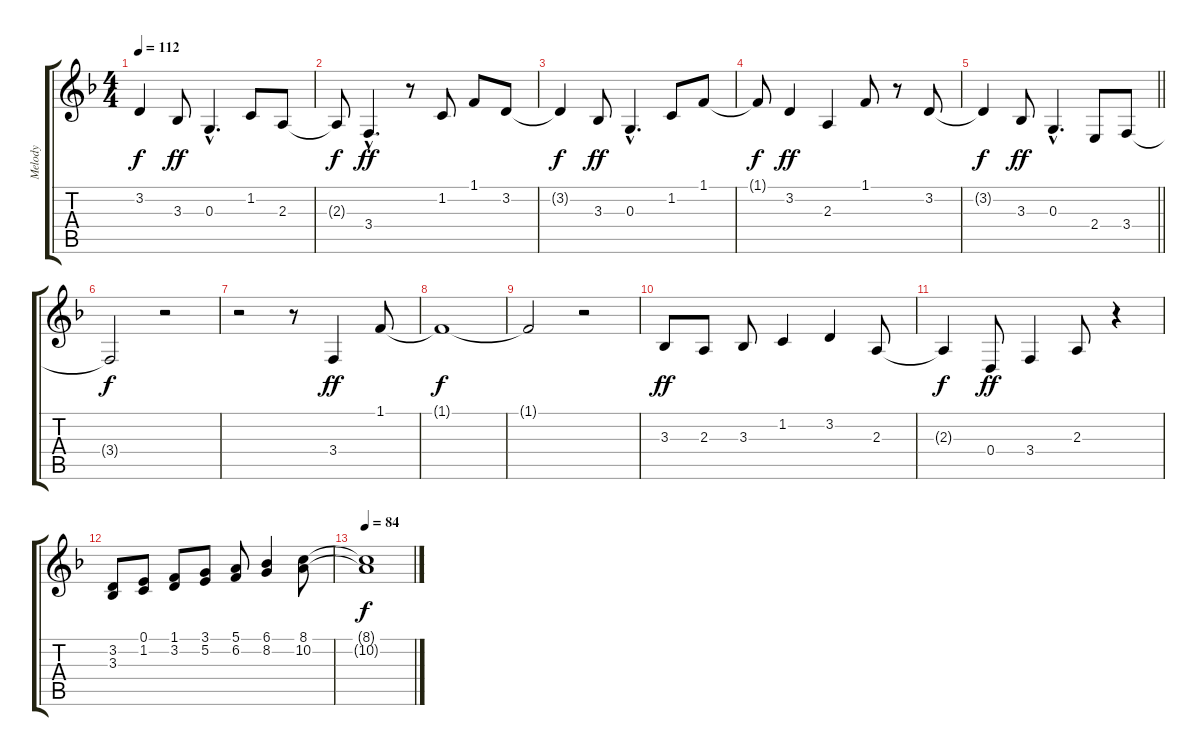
\track ("Melody" "Melody") {instrument panflute}
\staff {score tabs}
\tuning (E4 B3 G3 D3 A2 E2) {hide}
\ts (4 4)
\tempo 112
\clef g2
\ks f
3.2{t}.4{dy f} 3.3.8{dy ff} 0.3{hac}.4{d} 1.2.8 2.3.8 |
2.3{t}.8{dy f} 3.4{hac}.4{d dy ff} r.8 1.2.8 1.1.8 3.2.8 |
3.2{t}.4{dy f} 3.3.8{dy ff} 0.3{hac}.4{d} 1.2.8 1.1.8 |
1.1{t}.8{dy f} 3.2.4{dy ff} 2.3.4 1.1.8 r.8 3.2.8 |
\barLineRight lightlight
3.2{t}.4{dy f} 3.3.8{dy ff} 0.3{hac}.4{d} 2.4.8 3.4.8 |
3.4{t}.2{dy f} r.2 |
r.2 r.8 3.4.4{dy ff} 1.1.8 |
1.1{t}.1{dy f} |
1.1{t}.2 r.2 |
3.3.8{dy ff} 2.3.8 3.3.8 1.2.4 3.2.4 2.3.8 |
2.3{t}.4{dy f} 0.4.8{dy ff} 3.4.4 2.3.8 r.4 |
(3.2 3.3).8 (0.1 1.2).8 (1.1 3.2).8 (3.1 5.2).8 (5.1 6.2).8 (6.1 8.2).4 (8.1 10.2).8 |
\tempo 84
(8.1{t} 10.2{t}).1{dy f}
